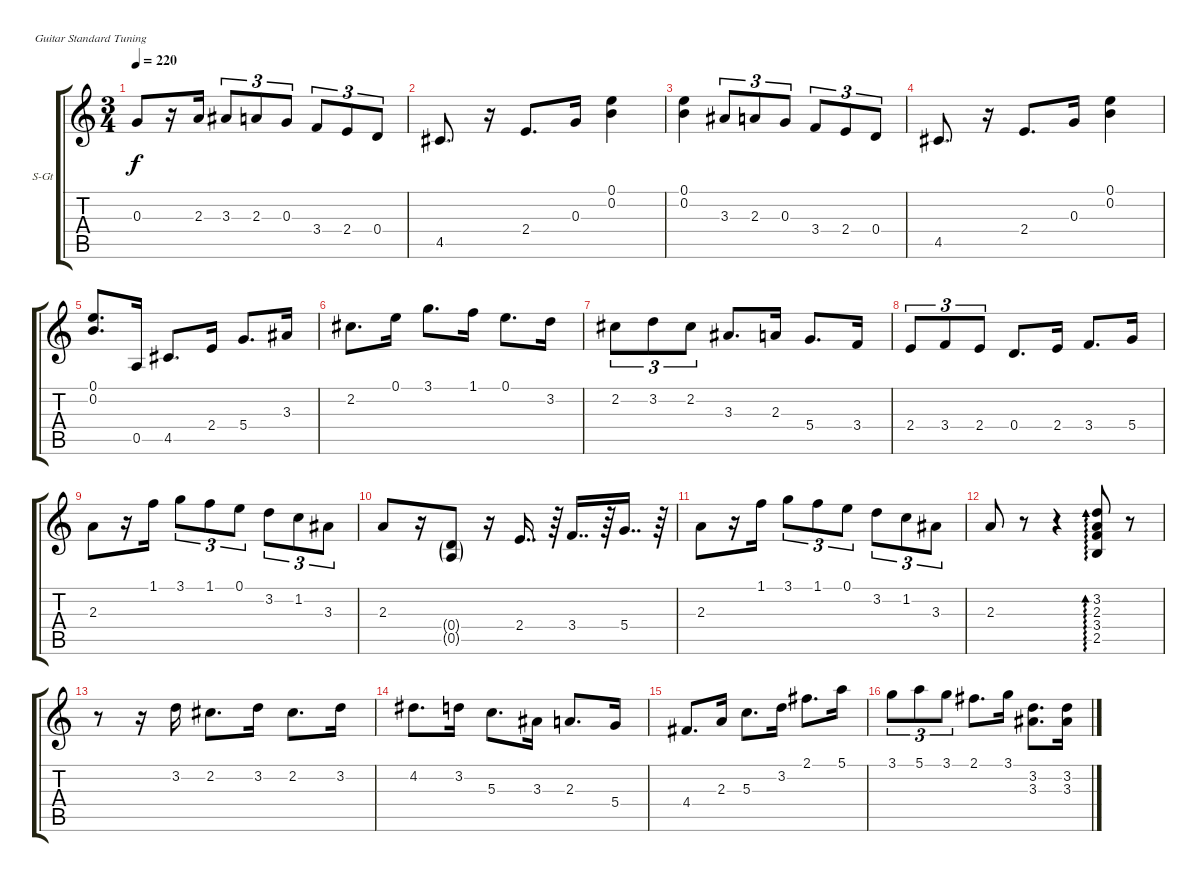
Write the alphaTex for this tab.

\defaultSystemsLayout 4
\bracketExtendMode groupsimilarinstruments
\firstSystemTrackNameOrientation horizontal
\otherSystemsTrackNameOrientation horizontal
\track ("Steel Guitar" "S-Gt") {instrument acousticguitarsteel}
\staff {score tabs}
\tuning (E4 B3 G3 D3 A2 E2)
\ts (3 4)
\tempo 220
\clef g2
\ks c
0.3.8{dy f} r.16 2.3.16 3.3.8{tu (3 2)} 2.3.8{tu (3 2)} 0.3.8{tu (3 2)} 3.4.8{tu (3 2)} 2.4.8{tu (3 2)} 0.4.8{tu (3 2)} |
4.5.8{d} r.16 2.4.8{d} 0.3.16 (0.2 0.1).4 |
(0.2 0.1).4 3.3.8{tu (3 2)} 2.3.8{tu (3 2)} 0.3.8{tu (3 2)} 3.4.8{tu (3 2)} 2.4.8{tu (3 2)} 0.4.8{tu (3 2)} |
4.5.8{d} r.16 2.4.8{d} 0.3.16 (0.2 0.1).4 |
(0.2 0.1).8{d} 0.5.16 4.5.8{d} 2.4.16 5.4.8{d} 3.3.16 |
2.2.8{d} 0.1.16 3.1.8{d} 1.1.16 0.1.8{d} 3.2.16 |
2.2.8{tu (3 2)} 3.2.8{tu (3 2)} 2.2.8{tu (3 2)} 3.3.8{d} 2.3.16 5.4.8{d} 3.4.16 |
2.4.8{tu (3 2)} 3.4.8{tu (3 2)} 2.4.8{tu (3 2)} 0.4.8{d} 2.4.16 3.4.8{d} 5.4.16 |
2.3.8 r.16 1.1.16 3.1.8{tu (3 2)} 1.1.8{tu (3 2)} 0.1.8{tu (3 2)} 3.2.8{tu (3 2)} 1.2.8{tu (3 2)} 3.3.8{tu (3 2)} |
2.3.8 r.16 (0.5{g} 0.4{g}).8 r.16 2.4.16{dd} r.64 3.4.16{dd} r.64 5.4.16{dd} r.64 |
2.3.8 r.16 1.1.16 3.1.8{tu (3 2)} 1.1.8{tu (3 2)} 0.1.8{tu (3 2)} 3.2.8{tu (3 2)} 1.2.8{tu (3 2)} 3.3.8{tu (3 2)} |
2.3.8 r.8 r.4 (2.5 3.4 2.3 3.2).8{ad 0} r.8 |
r.8 r.16 3.2.16 2.2.8{d} 3.2.16 2.2.8{d} 3.2.16 |
4.2.8{d} 3.2.16 5.3.8{d} 3.3.16 2.3.8{d} 5.4.16 |
4.4.8{d} 2.3.16 5.3.8{d} 3.2.16 2.1.8{d} 5.1.16 |
3.1.8{tu (3 2)} 5.1.8{tu (3 2)} 3.1.8{tu (3 2)} 2.1.8{d} 3.1.16 (3.3 3.2).8{d} (3.3 3.2).16
